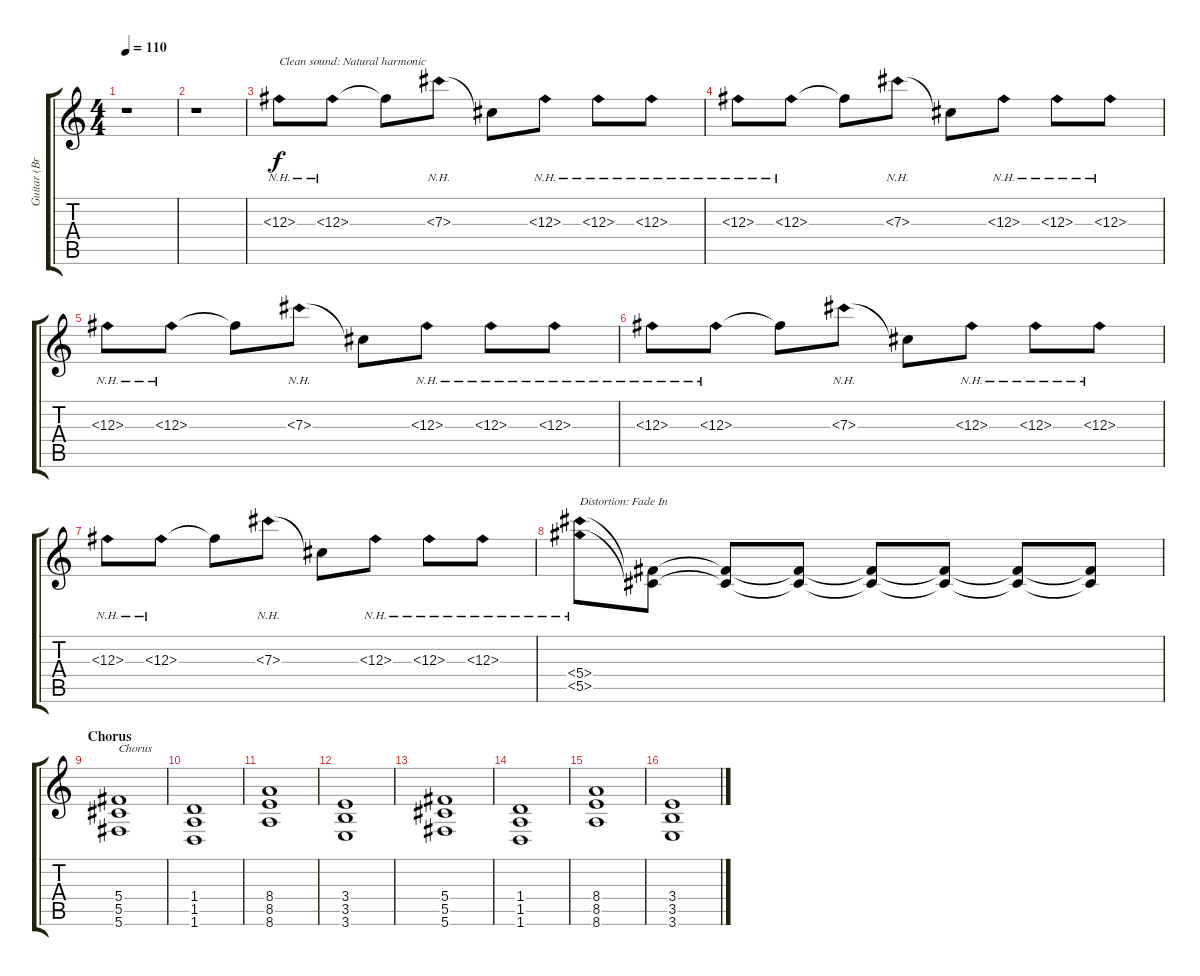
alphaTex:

\track ("Guitar (Brad Delson)" "Guitar (Br") {instrument distortionguitar}
\staff {score tabs}
\tuning (Eb4 Bb3 Gb3 Db3 Ab2 Db2) {hide}
\ts (4 4)
\tempo 110
\clef g2
\ks c
r.1{dy f} |
r.1 |
12.3{nh}.8{txt "Clean sound: Natural harmonic" volume 14 instrument electricguitarclean} 12.3{nh}.8 12.3{t}.8 7.3{nh}.8 7.3{t}.8 12.3{nh}.8 12.3{nh}.8 12.3{nh}.8 |
12.3{nh}.8{volume 14 instrument electricguitarclean} 12.3{nh}.8 12.3{t}.8 7.3{nh}.8 7.3{t}.8 12.3{nh}.8 12.3{nh}.8 12.3{nh}.8 |
12.3{nh}.8{volume 14 instrument electricguitarclean} 12.3{nh}.8 12.3{t}.8 7.3{nh}.8 7.3{t}.8 12.3{nh}.8 12.3{nh}.8 12.3{nh}.8 |
12.3{nh}.8{volume 14 instrument electricguitarclean} 12.3{nh}.8 12.3{t}.8 7.3{nh}.8 7.3{t}.8 12.3{nh}.8 12.3{nh}.8 12.3{nh}.8 |
12.3{nh}.8{volume 14 instrument electricguitarclean} 12.3{nh}.8 12.3{t}.8 7.3{nh}.8 7.3{t}.8 12.3{nh}.8 12.3{nh}.8 12.3{nh}.8 |
(5.4{nh} 5.5{nh}).8{txt "Distortion: Fade In" volume 0 instrument distortionguitar} (5.4{t} 5.5{t}).8{volume 2} (5.4{t} 5.5{t}).8{volume 4} (5.4{t} 5.5{t}).8{volume 6} (5.4{t} 5.5{t}).8{volume 9} (5.4{t} 5.5{t}).8{volume 12} (5.4{t} 5.5{t}).8{volume 14} (5.4{t} 5.5{t}).8{volume 16} |
\section ("" "Chorus")
(5.4 5.5 5.6).1{txt "Chorus"} |
(1.4 1.5 1.6).1 |
(8.4 8.5 8.6).1 |
(3.4 3.5 3.6).1 |
(5.4 5.5 5.6).1 |
(1.4 1.5 1.6).1 |
(8.4 8.5 8.6).1 |
(3.4 3.5 3.6).1
